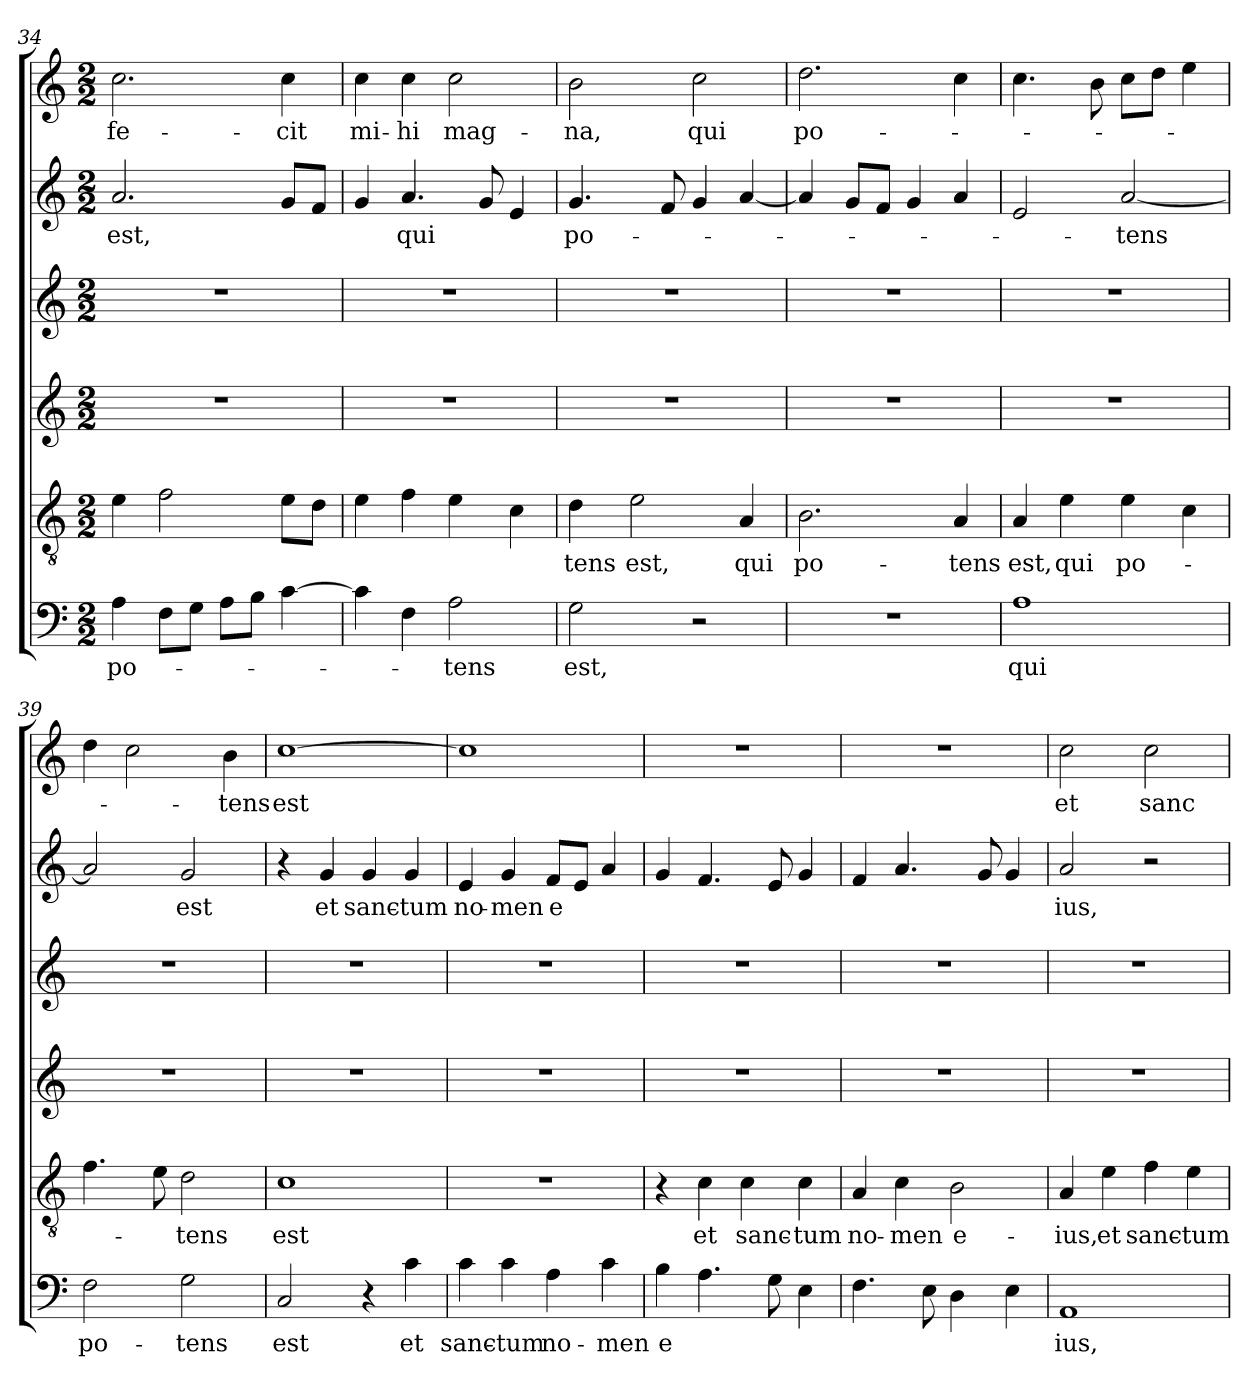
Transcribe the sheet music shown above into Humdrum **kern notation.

**kern	**text	**kern	**text	**kern	**kern	**kern	**text	**kern	**text
*part6	*part6	*part5	*part5	*part4	*part3	*part2	*part2	*part1	*part1
*staff6	*staff6	*staff5	*staff5	*staff4	*staff3	*staff2	*staff2	*staff1	*staff1
*clefF4	*	*clefGv2	*	*clefG2	*clefG2	*clefG2	*	*clefG2	*
*k[]	*	*k[]	*	*k[]	*k[]	*k[]	*	*k[]	*
*C:	*	*C:	*	*C:	*C:	*C:	*	*C:	*
*M2/2	*	*M2/2	*	*M2/2	*M2/2	*M2/2	*	*M2/2	*
=34	=34	=34	=34	=34	=34	=34	=34	=34	=34
!	!LO:LY:b	!	!	!	!	!	!LO:LY:b	!	!LO:LY:b
4A\	po-	4e\	.	1r	1r	2.a/	est,	2.cc\	fe-
8F\L	.	2f\	.	.	.	.	.	.	.
8G\J	.	.	.	.	.	.	.	.	.
8A\L	.	.	.	.	.	.	.	.	.
8B\J	.	.	.	.	.	.	.	.	.
!	!	!	!	!	!	!	!	!	!LO:LY:b
[4c\	.	8e\L	.	.	.	8g/L	.	4cc\	-cit
.	.	8d\J	.	.	.	8f/J	.	.	.
=35	=35	=35	=35	=35	=35	=35	=35	=35	=35
!	!	!	!	!	!	!	!	!	!LO:LY:b
4c\]	.	4e\	.	1r	1r	4g/	.	4cc\	mi-
!	!	!	!	!	!	!	!LO:LY:b	!	!LO:LY:b
4F\	.	4f\	.	.	.	4.a/	qui	4cc\	-hi
!	!LO:LY:b	!	!	!	!	!	!	!	!LO:LY:b
2A\	-tens	4e\	.	.	.	.	.	2cc\	mag-
.	.	.	.	.	.	8g/	.	.	.
.	.	4c\	.	.	.	4e/	.	.	.
!!LO:LB:g=z
=36	=36	=36	=36	=36	=36	=36	=36	=36	=36
!	!LO:LY:b	!	!LO:LY:b	!	!	!	!LO:LY:b	!	!LO:LY:b
2G\	est,	4d\	-­tens	1r	1r	4.g/	po-	2b\	-­na,
!	!	!	!LO:LY:b	!	!	!	!	!	!
.	.	2e\	est,	.	.	.	.	.	.
.	.	.	.	.	.	8f/	.	.	.
!	!	!	!	!	!	!	!	!	!LO:LY:b
2r	.	.	.	.	.	4g/	.	2cc\	qui
!	!	!	!LO:LY:b	!	!	!	!	!	!
.	.	4A/	qui	.	.	[4a/	.	.	.
=37	=37	=37	=37	=37	=37	=37	=37	=37	=37
!	!	!	!LO:LY:b	!	!	!	!	!	!LO:LY:b
1r	.	2.B\	po-	1r	1r	4a/]	.	2.dd\	po-
.	.	.	.	.	.	8g/L	.	.	.
.	.	.	.	.	.	8f/J	.	.	.
.	.	.	.	.	.	4g/	.	.	.
!	!	!	!LO:LY:b	!	!	!	!	!	!
.	.	4A/	-tens	.	.	4a/	.	4cc\	.
=38	=38	=38	=38	=38	=38	=38	=38	=38	=38
!	!LO:LY:b	!	!LO:LY:b	!	!	!	!	!	!
1A	qui	4A/	est,	1r	1r	2e/	.	4.cc\	.
!	!	!	!LO:LY:b	!	!	!	!	!	!
.	.	4e\	qui	.	.	.	.	.	.
.	.	.	.	.	.	.	.	8b\	.
!	!	!	!LO:LY:b	!	!	!	!LO:LY:b	!	!
.	.	4e\	po-	.	.	[2a/	-tens	8cc\L	.
.	.	.	.	.	.	.	.	8dd\J	.
.	.	4c\	.	.	.	.	.	4ee\	.
=39	=39	=39	=39	=39	=39	=39	=39	=39	=39
!	!LO:LY:b	!	!	!	!	!	!	!	!
2F\	po-	4.f\	.	1r	1r	2a/]	.	4dd\	.
.	.	.	.	.	.	.	.	2cc\	.
.	.	8e\	.	.	.	.	.	.	.
!	!LO:LY:b	!	!LO:LY:b	!	!	!	!LO:LY:b	!	!
2G\	-tens	2d\	-tens	.	.	2g/	est	.	.
!	!	!	!	!	!	!	!	!	!LO:LY:b
.	.	.	.	.	.	.	.	4b\	-tens
=40	=40	=40	=40	=40	=40	=40	=40	=40	=40
!	!LO:LY:b	!	!LO:LY:b	!	!	!	!	!	!LO:LY:b
2C/	est	1c	est	1r	1r	4r	.	[1cc	est
!	!	!	!	!	!	!	!LO:LY:b	!	!
.	.	.	.	.	.	4g/	et	.	.
!	!	!	!	!	!	!	!LO:LY:b	!	!
4r	.	.	.	.	.	4g/	sanc-	.	.
!	!LO:LY:b	!	!	!	!	!	!LO:LY:b	!	!
4c\	et	.	.	.	.	4g/	-tum	.	.
=41	=41	=41	=41	=41	=41	=41	=41	=41	=41
!	!LO:LY:b	!	!	!	!	!	!LO:LY:b	!	!
4c\	sanc-	1r	.	1r	1r	4e/	no-	1cc]	.
!	!LO:LY:b	!	!	!	!	!	!LO:LY:b	!	!
4c\	-tum	.	.	.	.	4g/	-men	.	.
!	!LO:LY:b	!	!	!	!	!	!LO:LY:b	!	!
4A\	no-	.	.	.	.	8f/L	e	.	.
.	.	.	.	.	.	8e/J	.	.	.
!	!LO:LY:b	!	!	!	!	!	!	!	!
4c\	-men	.	.	.	.	4a/	.	.	.
!!LO:PB:g=z
=42	=42	=42	=42	=42	=42	=42	=42	=42	=42
!	!LO:LY:b	!	!	!	!	!	!	!	!
4B\	e	4r	.	1r	1r	4g/	.	1r	.
!	!	!	!LO:LY:b	!	!	!	!	!	!
4.A\	.	4c\	et	.	.	4.f/	.	.	.
!	!	!	!LO:LY:b	!	!	!	!	!	!
.	.	4c\	sanc-	.	.	.	.	.	.
8G\	.	.	.	.	.	8e/	.	.	.
!	!	!	!LO:LY:b	!	!	!	!	!	!
4E\	.	4c\	-tum	.	.	4g/	.	.	.
=43	=43	=43	=43	=43	=43	=43	=43	=43	=43
!	!	!	!LO:LY:b	!	!	!	!	!	!
4.F\	.	4A/	no-	1r	1r	4f/	.	1r	.
!	!	!	!LO:LY:b	!	!	!	!	!	!
.	.	4c\	-men	.	.	4.a/	.	.	.
8E\	.	.	.	.	.	.	.	.	.
!	!	!	!LO:LY:b	!	!	!	!	!	!
4D\	.	2B\	e-	.	.	.	.	.	.
.	.	.	.	.	.	8g/	.	.	.
4E\	.	.	.	.	.	4g/	.	.	.
=44	=44	=44	=44	=44	=44	=44	=44	=44	=44
!	!LO:LY:b	!	!LO:LY:b	!	!	!	!LO:LY:b	!	!LO:LY:b
1AA	ius,	4A/	-ius,	1r	1r	2a/	ius,	2cc\	et
!	!	!	!LO:LY:b	!	!	!	!	!	!
.	.	4e\	et	.	.	.	.	.	.
!	!	!	!LO:LY:b	!	!	!	!	!	!LO:LY:b
.	.	4f\	sanc-	.	.	2r	.	2cc\	sanc-
!	!	!	!LO:LY:b	!	!	!	!	!	!
.	.	4e\	-tum	.	.	.	.	.	.
=	=	=	=	=	=	=	=	=	=
*-	*-	*-	*-	*-	*-	*-	*-	*-	*-
